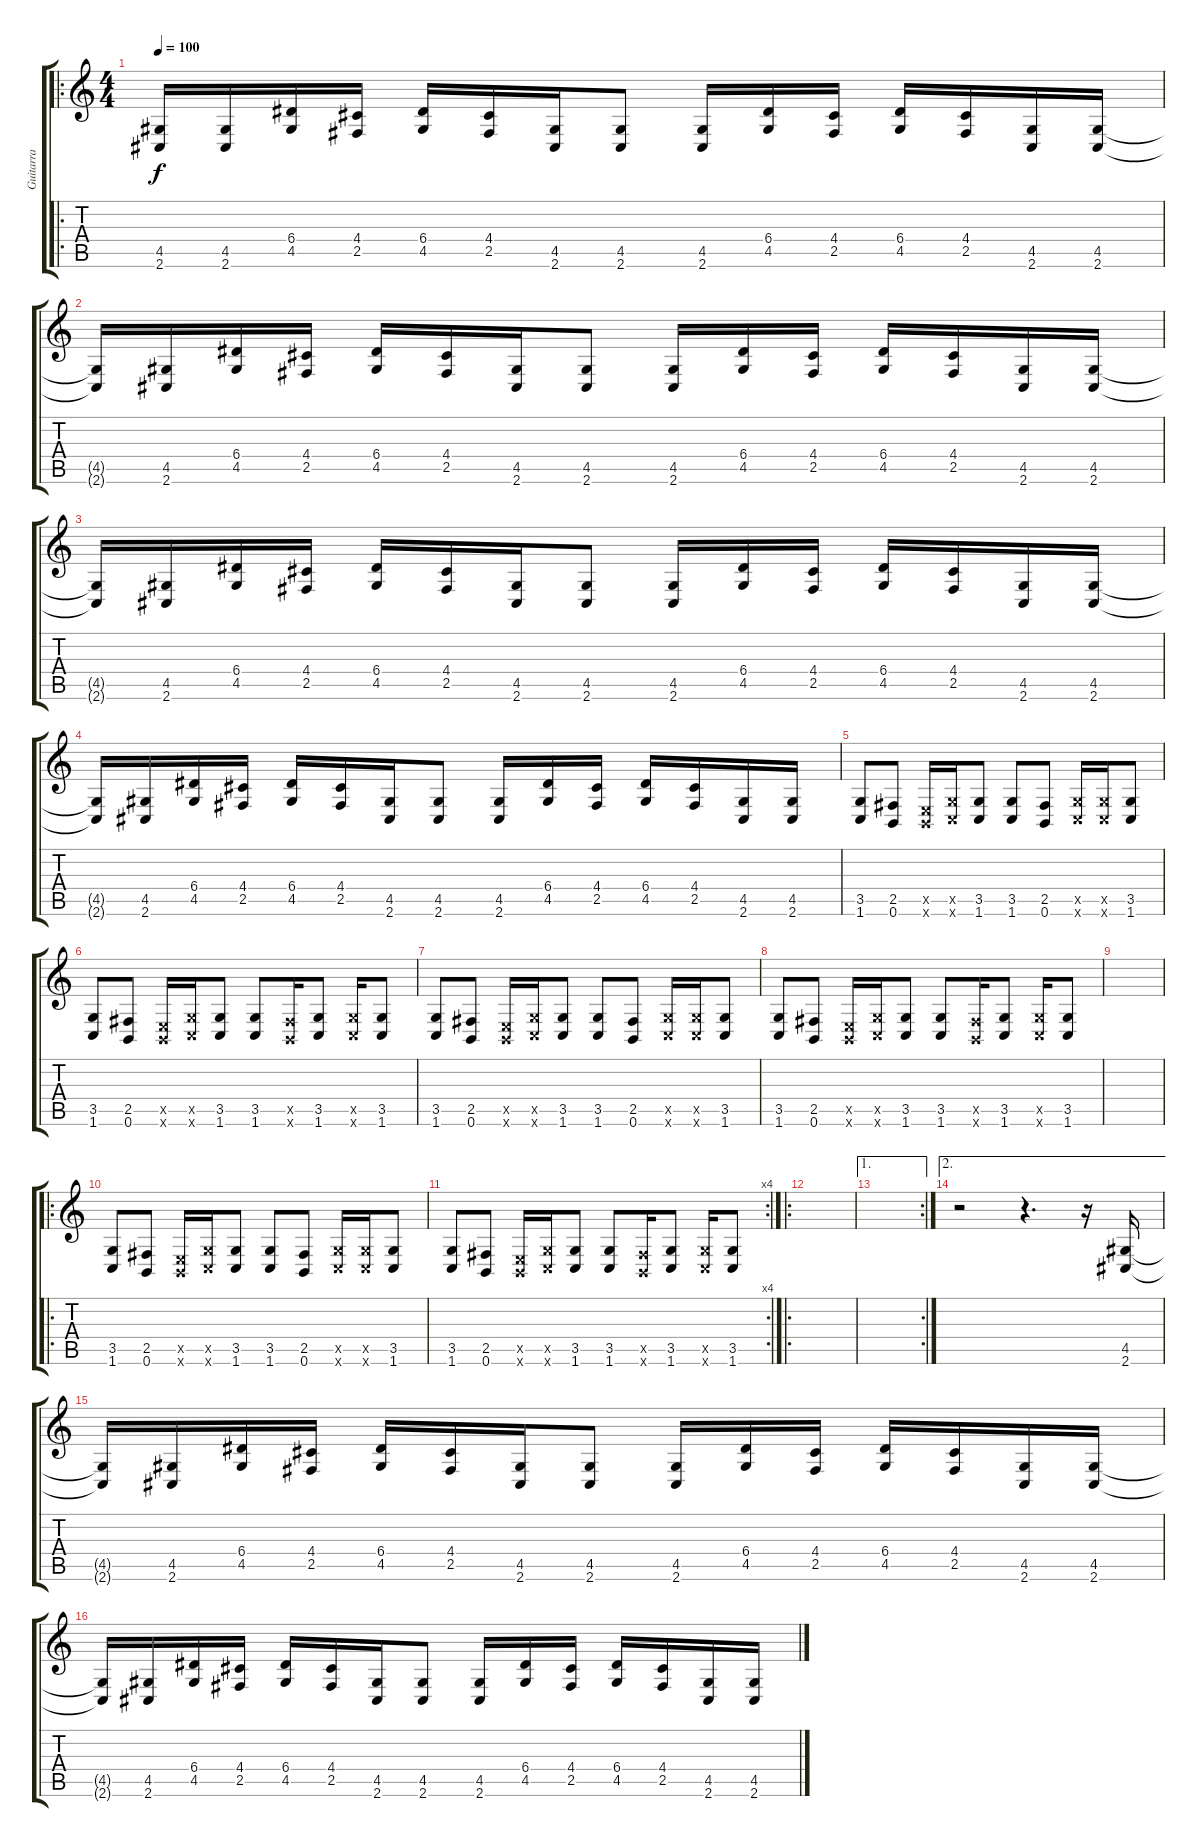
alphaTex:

\track ("Guitarra" "Guitarra") {instrument distortionguitar}
\staff {score tabs}
\tuning (B3 Gb3 D3 A2 E2 B1) {hide}
\ro
\ts (4 4)
\tempo 100
\clef g2
\ks c
(4.5{t} 2.6{t}).16{dy f} (4.5 2.6).16 (6.4 4.5).16 (4.4 2.5).16 (6.4 4.5).16 (4.4 2.5).16 (4.5 2.6).16 (4.5 2.6).8 (4.5 2.6).16 (6.4 4.5).16 (4.4 2.5).16 (6.4 4.5).16 (4.4 2.5).16 (4.5 2.6).16 (4.5 2.6).16 |
(4.5{t} 2.6{t}).16 (4.5 2.6).16 (6.4 4.5).16 (4.4 2.5).16 (6.4 4.5).16 (4.4 2.5).16 (4.5 2.6).16 (4.5 2.6).8 (4.5 2.6).16 (6.4 4.5).16 (4.4 2.5).16 (6.4 4.5).16 (4.4 2.5).16 (4.5 2.6).16 (4.5 2.6).16 |
(4.5{t} 2.6{t}).16 (4.5 2.6).16 (6.4 4.5).16 (4.4 2.5).16 (6.4 4.5).16 (4.4 2.5).16 (4.5 2.6).16 (4.5 2.6).8 (4.5 2.6).16 (6.4 4.5).16 (4.4 2.5).16 (6.4 4.5).16 (4.4 2.5).16 (4.5 2.6).16 (4.5 2.6).16 |
(4.5{t} 2.6{t}).16 (4.5 2.6).16 (6.4 4.5).16 (4.4 2.5).16 (6.4 4.5).16 (4.4 2.5).16 (4.5 2.6).16 (4.5 2.6).8 (4.5 2.6).16 (6.4 4.5).16 (4.4 2.5).16 (6.4 4.5).16 (4.4 2.5).16 (4.5 2.6).16 (4.5 2.6).16 |
(3.5 1.6).8 (2.5 0.6).8 (0.5{x} 0.6{x}).16 (3.5{x} 1.6{x}).16 (3.5 1.6).8 (3.5 1.6).8 (2.5 0.6).8 (3.5{x} 1.6{x}).16 (3.5{x} 1.6{x}).16 (3.5 1.6).8 |
(3.5 1.6).8 (2.5 0.6).8 (0.5{x} 0.6{x}).16 (3.5{x} 1.6{x}).16 (3.5 1.6).8 (3.5 1.6).8 (2.5{x} 0.6{x}).16 (3.5 1.6).8 (3.5{x} 1.6{x}).16 (3.5 1.6).8 |
(3.5 1.6).8 (2.5 0.6).8 (0.5{x} 0.6{x}).16 (3.5{x} 1.6{x}).16 (3.5 1.6).8 (3.5 1.6).8 (2.5 0.6).8 (3.5{x} 1.6{x}).16 (3.5{x} 1.6{x}).16 (3.5 1.6).8 |
(3.5 1.6).8 (2.5 0.6).8 (0.5{x} 0.6{x}).16 (3.5{x} 1.6{x}).16 (3.5 1.6).8 (3.5 1.6).8 (2.5{x} 0.6{x}).16 (3.5 1.6).8 (3.5{x} 1.6{x}).16 (3.5 1.6).8 |
|
\ro
(3.5 1.6).8 (2.5 0.6).8 (0.5{x} 0.6{x}).16 (3.5{x} 1.6{x}).16 (3.5 1.6).8 (3.5 1.6).8 (2.5 0.6).8 (3.5{x} 1.6{x}).16 (3.5{x} 1.6{x}).16 (3.5 1.6).8 |
\rc 4
(3.5 1.6).8 (2.5 0.6).8 (0.5{x} 0.6{x}).16 (3.5{x} 1.6{x}).16 (3.5 1.6).8 (3.5 1.6).8 (2.5{x} 0.6{x}).16 (3.5 1.6).8 (3.5{x} 1.6{x}).16 (3.5 1.6).8 |
\ro
|
\ae 1
\rc 2
|
\ae 2
r.2 r.4{d} r.16 (4.5 2.6).16 |
(4.5{t} 2.6{t}).16 (4.5 2.6).16 (6.4 4.5).16 (4.4 2.5).16 (6.4 4.5).16 (4.4 2.5).16 (4.5 2.6).16 (4.5 2.6).8 (4.5 2.6).16 (6.4 4.5).16 (4.4 2.5).16 (6.4 4.5).16 (4.4 2.5).16 (4.5 2.6).16 (4.5 2.6).16 |
(4.5{t} 2.6{t}).16 (4.5 2.6).16 (6.4 4.5).16 (4.4 2.5).16 (6.4 4.5).16 (4.4 2.5).16 (4.5 2.6).16 (4.5 2.6).8 (4.5 2.6).16 (6.4 4.5).16 (4.4 2.5).16 (6.4 4.5).16 (4.4 2.5).16 (4.5 2.6).16 (4.5 2.6).16
